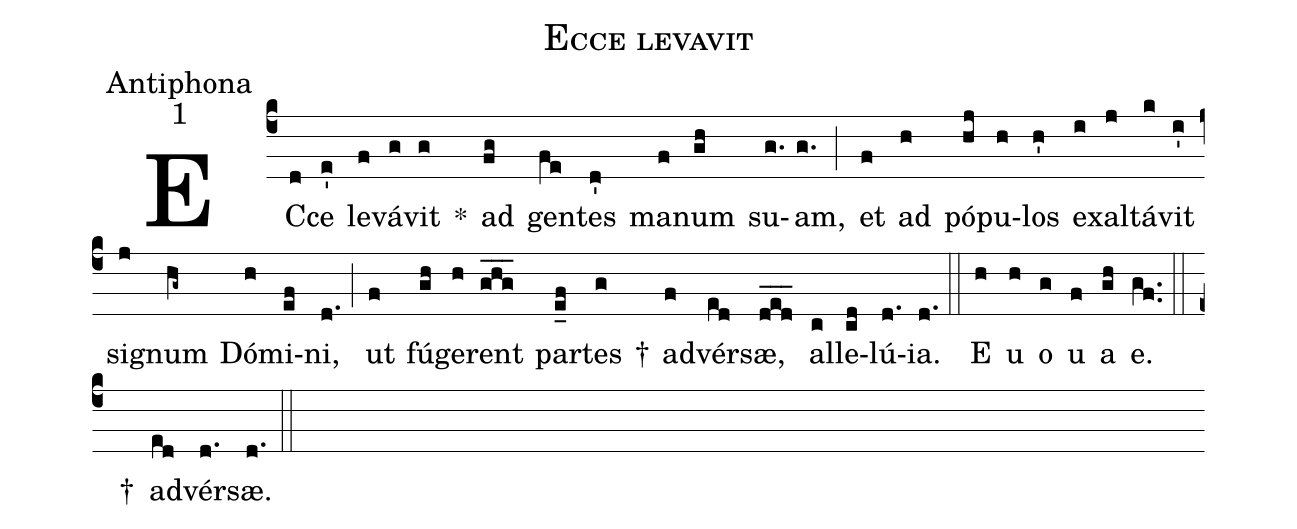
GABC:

name:Ecce levavit;
office-part:Antiphona;
mode:1;
%%
(c4)EC(d)ce(e') le(f)vá(g)vit(g) *() ad(fg) gen(fe)tes(d') ma(f)num(gh) su(g.)am,(g.) (;) et(f) ad(h) pó(hj)pu(h)los(h') e(i)xal(j)tá(k)vit(i') si(j)gnum(hg~) Dó(h)mi(ef)ni,(d.) (;) ut(f) fú(gh)ge(h)rent(g_h_g_) par(e_f)tes(g) †() ad(f)vér(ed)sæ,(d_e_d_) al(c)le(cd)lú(d.)ia.(d.) (::) <eu>E(h) u(h) o(g) u(f) a(gh) e.</eu>(gf..) (::) †() ad(ed)vér(d.)sæ.(d.) (::)
